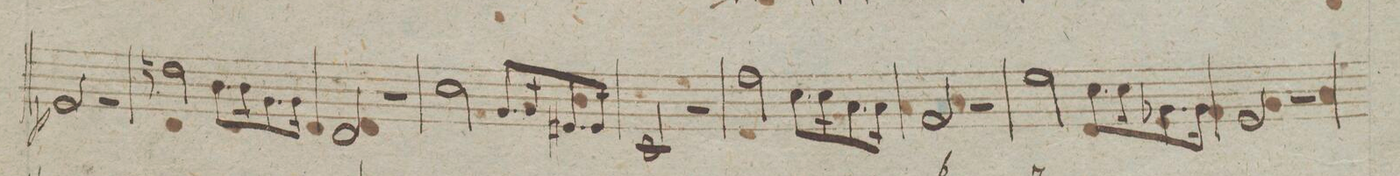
**kern	**fba	**dynam
*I"Organo	*	*
*clefF4	*	*
*k[]	*	*
*met(c|)	*	*
*M2/2	*	*
2GG/	.	p
2r	.	.
=71	=71	=71
2Fn\	.	.
8.D\L	.	.
16D\K	.	.
8.BB\	.	.
16BB\Jk	.	.
=72	=72	=72
2FF/	.	.
2r	.	.
=73	=73	=73
2E\	.	.
8.BB/L	.	.
16BB/K	.	.
8.GG#X/	.	.
16GG#/Jk	.	.
=74	=74	=74
2EE/	.	.
2r	.	.
=75	=75	=75
2A\	.	.
8.E\L	.	.
16E\K	.	.
8.C\	.	.
16C\Jk	.	.
=76	=76	=76
2AA/	.	.
2r	.	.
=77	=77	=77
2G\	.	.
8.E\L	.	.
16E\K	.	.
8.BB-X\	.	.
16BB-\Jk	.	.
=78	=78	=78
2GG/	.	.
2r	.	.
=79	=79	=79
*-	*-	*-
